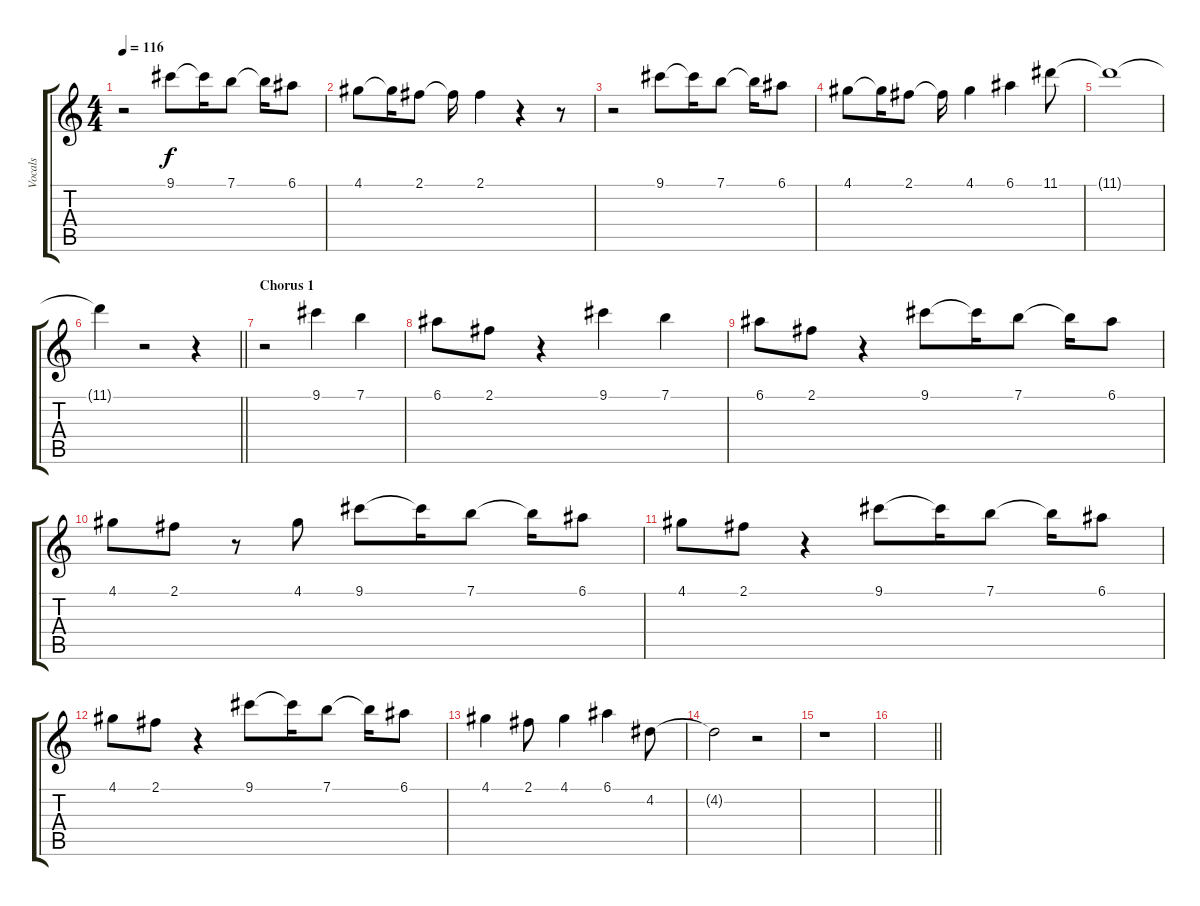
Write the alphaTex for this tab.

\track ("Vocals" "Vocals") {instrument overdrivenguitar}
\staff {score tabs}
\tuning (E4 B3 G3 D3 A2 E2) {hide}
\ts (4 4)
\tempo 116
\clef g2
\ks c
r.2{dy f} 9.1.8 9.1{t}.16 7.1.8 7.1{t}.16 6.1.8 |
4.1.8 4.1{t}.16 2.1.8 2.1{t}.16 2.1.4 r.4 r.8 |
r.2 9.1.8 9.1{t}.16 7.1.8 7.1{t}.16 6.1.8 |
4.1.8 4.1{t}.16 2.1.8 2.1{t}.16 4.1.4 6.1.4 11.1.8 |
11.1{t}.1 |
\barLineRight lightlight
11.1{t}.4 r.2 r.4 |
\section ("" "Chorus 1")
r.2 9.1.4 7.1.4 |
6.1.8 2.1.8 r.4 9.1.4 7.1.4 |
6.1.8 2.1.8 r.4 9.1.8 9.1{t}.16 7.1.8 7.1{t}.16 6.1.8 |
4.1.8 2.1.8 r.8 4.1.8 9.1.8 9.1{t}.16 7.1.8 7.1{t}.16 6.1.8 |
4.1.8 2.1.8 r.4 9.1.8 9.1{t}.16 7.1.8 7.1{t}.16 6.1.8 |
4.1.8 2.1.8 r.4 9.1.8 9.1{t}.16 7.1.8 7.1{t}.16 6.1.8 |
4.1.4 2.1.8 4.1.4 6.1.4 4.2.8 |
4.2{t}.2 r.2 |
r.1 |
\barLineRight lightlight
